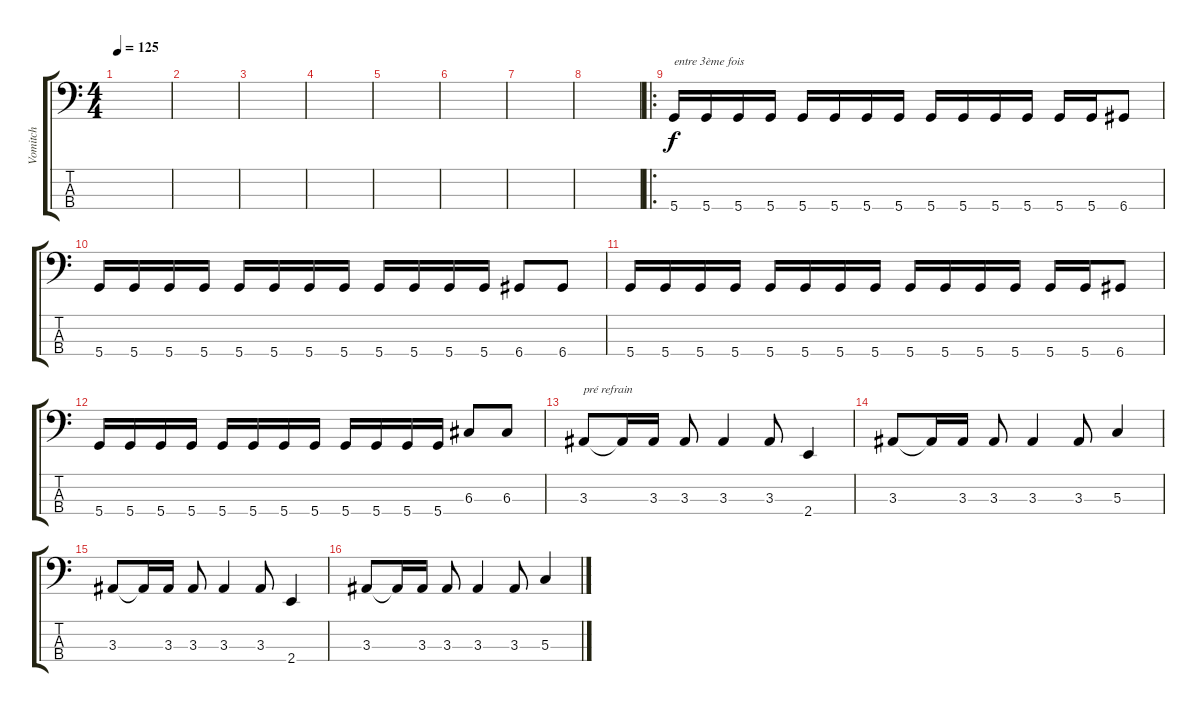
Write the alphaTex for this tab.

\track ("Vomitch" "Vomitch") {instrument electricbasspick}
\staff {score tabs}
\tuning (F2 C2 G1 D1) {hide}
\ts (4 4)
\tempo 125
\clef f4
\ks c
|
|
|
|
|
|
|
|
\ro
5.4.16{txt "entre 3ème fois"} 5.4.16 5.4.16 5.4.16 5.4.16 5.4.16 5.4.16 5.4.16 5.4.16 5.4.16 5.4.16 5.4.16 5.4.16 5.4.16 6.4.8 |
5.4.16 5.4.16 5.4.16 5.4.16 5.4.16 5.4.16 5.4.16 5.4.16 5.4.16 5.4.16 5.4.16 5.4.16 6.4.8 6.4.8 |
5.4.16 5.4.16 5.4.16 5.4.16 5.4.16 5.4.16 5.4.16 5.4.16 5.4.16 5.4.16 5.4.16 5.4.16 5.4.16 5.4.16 6.4.8 |
5.4.16 5.4.16 5.4.16 5.4.16 5.4.16 5.4.16 5.4.16 5.4.16 5.4.16 5.4.16 5.4.16 5.4.16 6.3.8 6.3.8 |
3.3.8{txt "pré refrain"} 3.3{t}.16 3.3.16 3.3.8 3.3.4 3.3.8 2.4.4 |
3.3.8 3.3{t}.16 3.3.16 3.3.8 3.3.4 3.3.8 5.3.4 |
3.3.8 3.3{t}.16 3.3.16 3.3.8 3.3.4 3.3.8 2.4.4 |
3.3.8 3.3{t}.16 3.3.16 3.3.8 3.3.4 3.3.8 5.3.4
